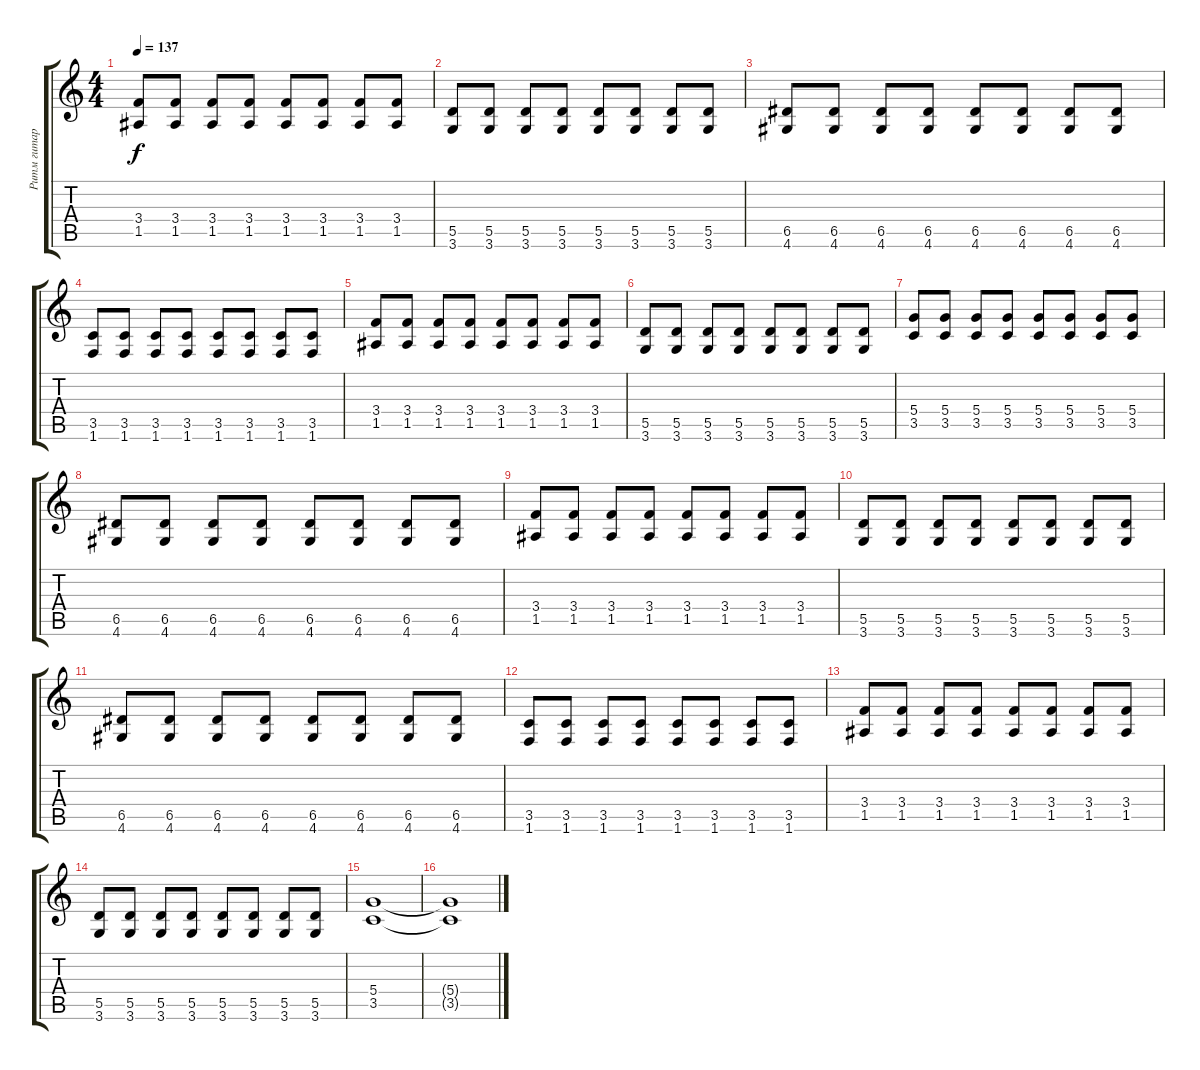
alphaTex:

\track ("Ритм гитара" "Ритм гитар") {instrument distortionguitar}
\staff {score tabs}
\tuning (E4 B3 G3 D3 A2 E2) {hide}
\ts (4 4)
\tempo 137
\clef g2
\ks c
(3.4 1.5).8{dy f} (3.4 1.5).8 (3.4 1.5).8 (3.4 1.5).8 (3.4 1.5).8 (3.4 1.5).8 (3.4 1.5).8 (3.4 1.5).8 |
(5.5 3.6).8 (5.5 3.6).8 (5.5 3.6).8 (5.5 3.6).8 (5.5 3.6).8 (5.5 3.6).8 (5.5 3.6).8 (5.5 3.6).8 |
(6.5 4.6).8 (6.5 4.6).8 (6.5 4.6).8 (6.5 4.6).8 (6.5 4.6).8 (6.5 4.6).8 (6.5 4.6).8 (6.5 4.6).8 |
(3.5 1.6).8 (3.5 1.6).8 (3.5 1.6).8 (3.5 1.6).8 (3.5 1.6).8 (3.5 1.6).8 (3.5 1.6).8 (3.5 1.6).8 |
(3.4 1.5).8 (3.4 1.5).8 (3.4 1.5).8 (3.4 1.5).8 (3.4 1.5).8 (3.4 1.5).8 (3.4 1.5).8 (3.4 1.5).8 |
(5.5 3.6).8 (5.5 3.6).8 (5.5 3.6).8 (5.5 3.6).8 (5.5 3.6).8 (5.5 3.6).8 (5.5 3.6).8 (5.5 3.6).8 |
(5.4 3.5).8 (5.4 3.5).8 (5.4 3.5).8 (5.4 3.5).8 (5.4 3.5).8 (5.4 3.5).8 (5.4 3.5).8 (5.4 3.5).8 |
(6.5 4.6).8 (6.5 4.6).8 (6.5 4.6).8 (6.5 4.6).8 (6.5 4.6).8 (6.5 4.6).8 (6.5 4.6).8 (6.5 4.6).8 |
(3.4 1.5).8 (3.4 1.5).8 (3.4 1.5).8 (3.4 1.5).8 (3.4 1.5).8 (3.4 1.5).8 (3.4 1.5).8 (3.4 1.5).8 |
(5.5 3.6).8 (5.5 3.6).8 (5.5 3.6).8 (5.5 3.6).8 (5.5 3.6).8 (5.5 3.6).8 (5.5 3.6).8 (5.5 3.6).8 |
(6.5 4.6).8 (6.5 4.6).8 (6.5 4.6).8 (6.5 4.6).8 (6.5 4.6).8 (6.5 4.6).8 (6.5 4.6).8 (6.5 4.6).8 |
(3.5 1.6).8 (3.5 1.6).8 (3.5 1.6).8 (3.5 1.6).8 (3.5 1.6).8 (3.5 1.6).8 (3.5 1.6).8 (3.5 1.6).8 |
(3.4 1.5).8 (3.4 1.5).8 (3.4 1.5).8 (3.4 1.5).8 (3.4 1.5).8 (3.4 1.5).8 (3.4 1.5).8 (3.4 1.5).8 |
(5.5 3.6).8 (5.5 3.6).8 (5.5 3.6).8 (5.5 3.6).8 (5.5 3.6).8 (5.5 3.6).8 (5.5 3.6).8 (5.5 3.6).8 |
(5.4 3.5).1 |
(5.4{t} 3.5{t}).1
